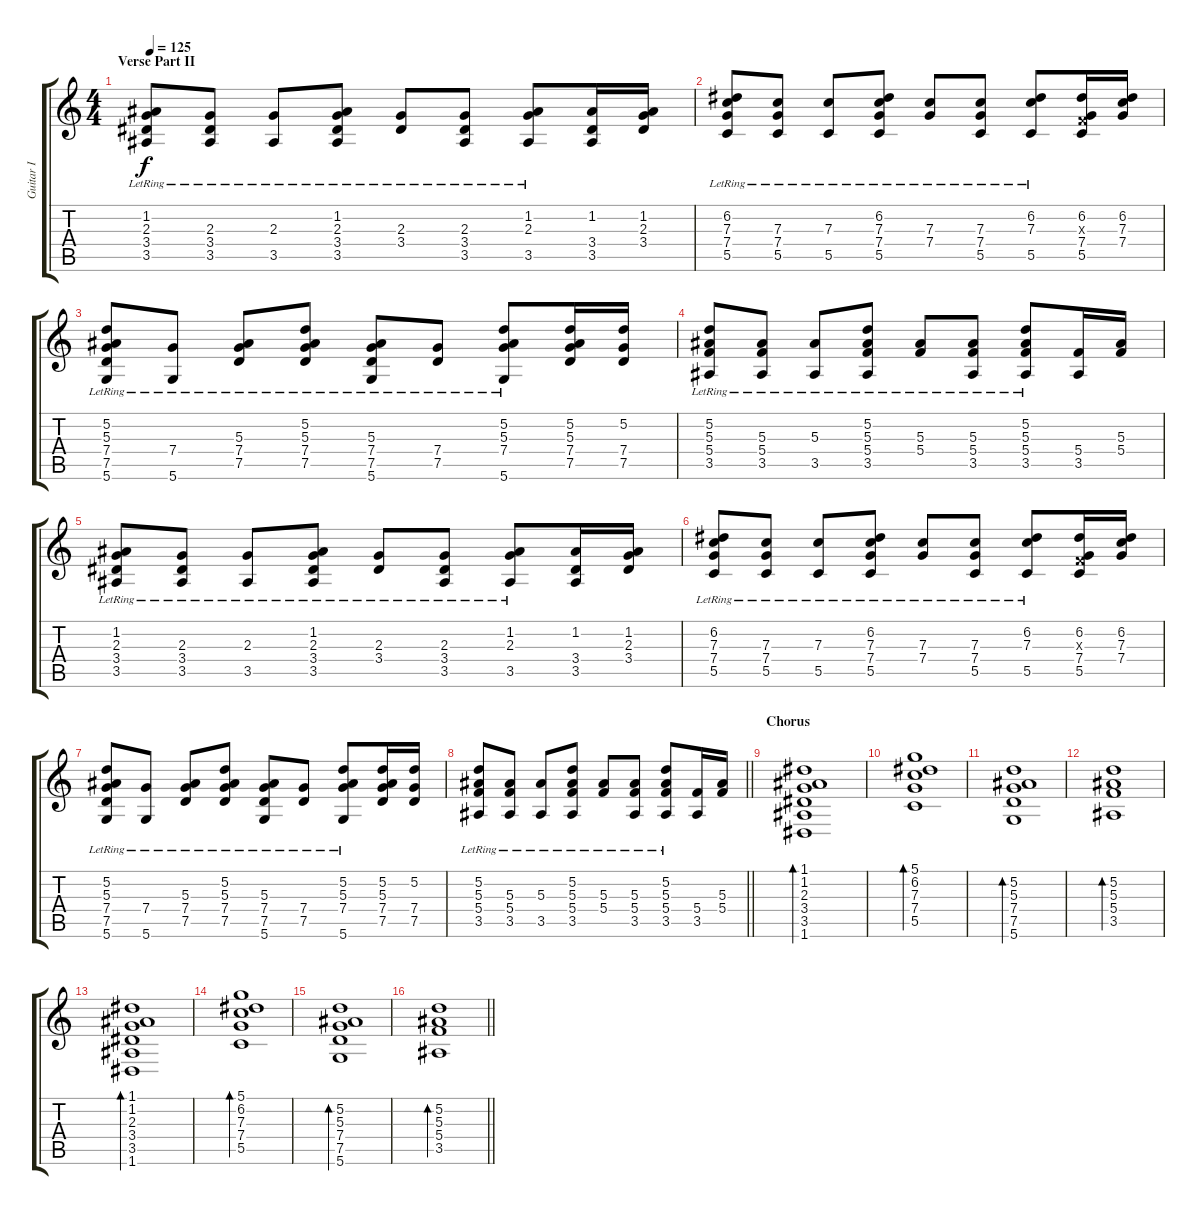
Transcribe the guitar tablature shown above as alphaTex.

\track ("Guitar I" "Guitar I") {instrument electricguitarjazz}
\staff {score tabs}
\tuning (D4 A3 F3 C3 G2 D2) {hide}
\ts (4 4)
\section ("" "Verse Part II")
\tempo 125
\clef g2
\ks c
(1.2{lr} 2.3{lr} 3.4{lr} 3.5{lr}).8{dy f} (2.3{lr} 3.4{lr} 3.5{lr}).8 (2.3{lr} 3.5{lr}).8 (1.2{lr} 2.3{lr} 3.4{lr} 3.5{lr}).8 (2.3{lr} 3.4{lr}).8 (2.3{lr} 3.4{lr} 3.5{lr}).8 (1.2{lr} 2.3{lr} 3.5{lr}).8 (1.2 3.4 3.5).16 (1.2 2.3 3.4).16 |
(6.2{lr} 7.3{lr} 7.4{lr} 5.5{lr}).8 (7.3{lr} 7.4{lr} 5.5{lr}).8 (7.3{lr} 5.5{lr}).8 (6.2{lr} 7.3{lr} 7.4{lr} 5.5{lr}).8 (7.3{lr} 7.4{lr}).8 (7.3{lr} 7.4{lr} 5.5{lr}).8 (6.2{lr} 7.3{lr} 5.5{lr}).8 (6.2 0.3{x} 7.4 5.5).16 (6.2 7.3 7.4).16 |
(5.2{lr} 5.3{lr} 7.4{lr} 7.5{lr} 5.6{lr}).8 (7.4{lr} 5.6{lr}).8 (5.3{lr} 7.4{lr} 7.5{lr}).8 (5.2{lr} 5.3{lr} 7.4{lr} 7.5{lr}).8 (5.3{lr} 7.4{lr} 7.5{lr} 5.6{lr}).8 (7.4{lr} 7.5{lr}).8 (5.2{lr} 5.3{lr} 7.4{lr} 5.6{lr}).8 (5.2 5.3 7.4 7.5).16 (5.2 7.4 7.5).16 |
(5.2{lr} 5.3{lr} 5.4{lr} 3.5{lr}).8 (5.3{lr} 5.4{lr} 3.5{lr}).8 (5.3{lr} 3.5{lr}).8 (5.2{lr} 5.3{lr} 5.4{lr} 3.5{lr}).8 (5.3{lr} 5.4{lr}).8 (5.3{lr} 5.4{lr} 3.5{lr}).8 (5.2 5.3{lr} 5.4{lr} 3.5{lr}).8 (5.4 3.5).16 (5.3 5.4).16 |
(1.2{lr} 2.3{lr} 3.4{lr} 3.5{lr}).8 (2.3{lr} 3.4{lr} 3.5{lr}).8 (2.3{lr} 3.5{lr}).8 (1.2{lr} 2.3{lr} 3.4{lr} 3.5{lr}).8 (2.3{lr} 3.4{lr}).8 (2.3{lr} 3.4{lr} 3.5{lr}).8 (1.2{lr} 2.3{lr} 3.5{lr}).8 (1.2 3.4 3.5).16 (1.2 2.3 3.4).16 |
(6.2{lr} 7.3{lr} 7.4{lr} 5.5{lr}).8 (7.3{lr} 7.4{lr} 5.5{lr}).8 (7.3{lr} 5.5{lr}).8 (6.2{lr} 7.3{lr} 7.4{lr} 5.5{lr}).8 (7.3{lr} 7.4{lr}).8 (7.3{lr} 7.4{lr} 5.5{lr}).8 (6.2{lr} 7.3{lr} 5.5{lr}).8 (6.2 0.3{x} 7.4 5.5).16 (6.2 7.3 7.4).16 |
(5.2{lr} 5.3{lr} 7.4{lr} 7.5{lr} 5.6{lr}).8 (7.4{lr} 5.6{lr}).8 (5.3{lr} 7.4{lr} 7.5{lr}).8 (5.2{lr} 5.3{lr} 7.4{lr} 7.5{lr}).8 (5.3{lr} 7.4{lr} 7.5{lr} 5.6{lr}).8 (7.4{lr} 7.5{lr}).8 (5.2{lr} 5.3{lr} 7.4{lr} 5.6{lr}).8 (5.2 5.3 7.4 7.5).16 (5.2 7.4 7.5).16 |
\barLineRight lightlight
(5.2{lr} 5.3{lr} 5.4{lr} 3.5{lr}).8 (5.3{lr} 5.4{lr} 3.5{lr}).8 (5.3{lr} 3.5{lr}).8 (5.2{lr} 5.3{lr} 5.4{lr} 3.5{lr}).8 (5.3{lr} 5.4{lr}).8 (5.3{lr} 5.4{lr} 3.5{lr}).8 (5.2 5.3{lr} 5.4{lr} 3.5{lr}).8 (5.4 3.5).16 (5.3 5.4).16 |
\section ("" "Chorus")
(1.1 1.2 2.3 3.4 3.5 1.6).1{bd 60} |
(5.1 6.2 7.3 7.4 5.5).1{bd 240} |
(5.2 5.3 7.4 7.5 5.6).1{bd 120} |
(5.2 5.3 5.4 3.5).1{bd 240} |
(1.1 1.2 2.3 3.4 3.5 1.6).1{bd 60} |
(5.1 6.2 7.3 7.4 5.5).1{bd 240} |
(5.2 5.3 7.4 7.5 5.6).1{bd 120} |
\barLineRight lightlight
(5.2 5.3 5.4 3.5).1{bd 240}
